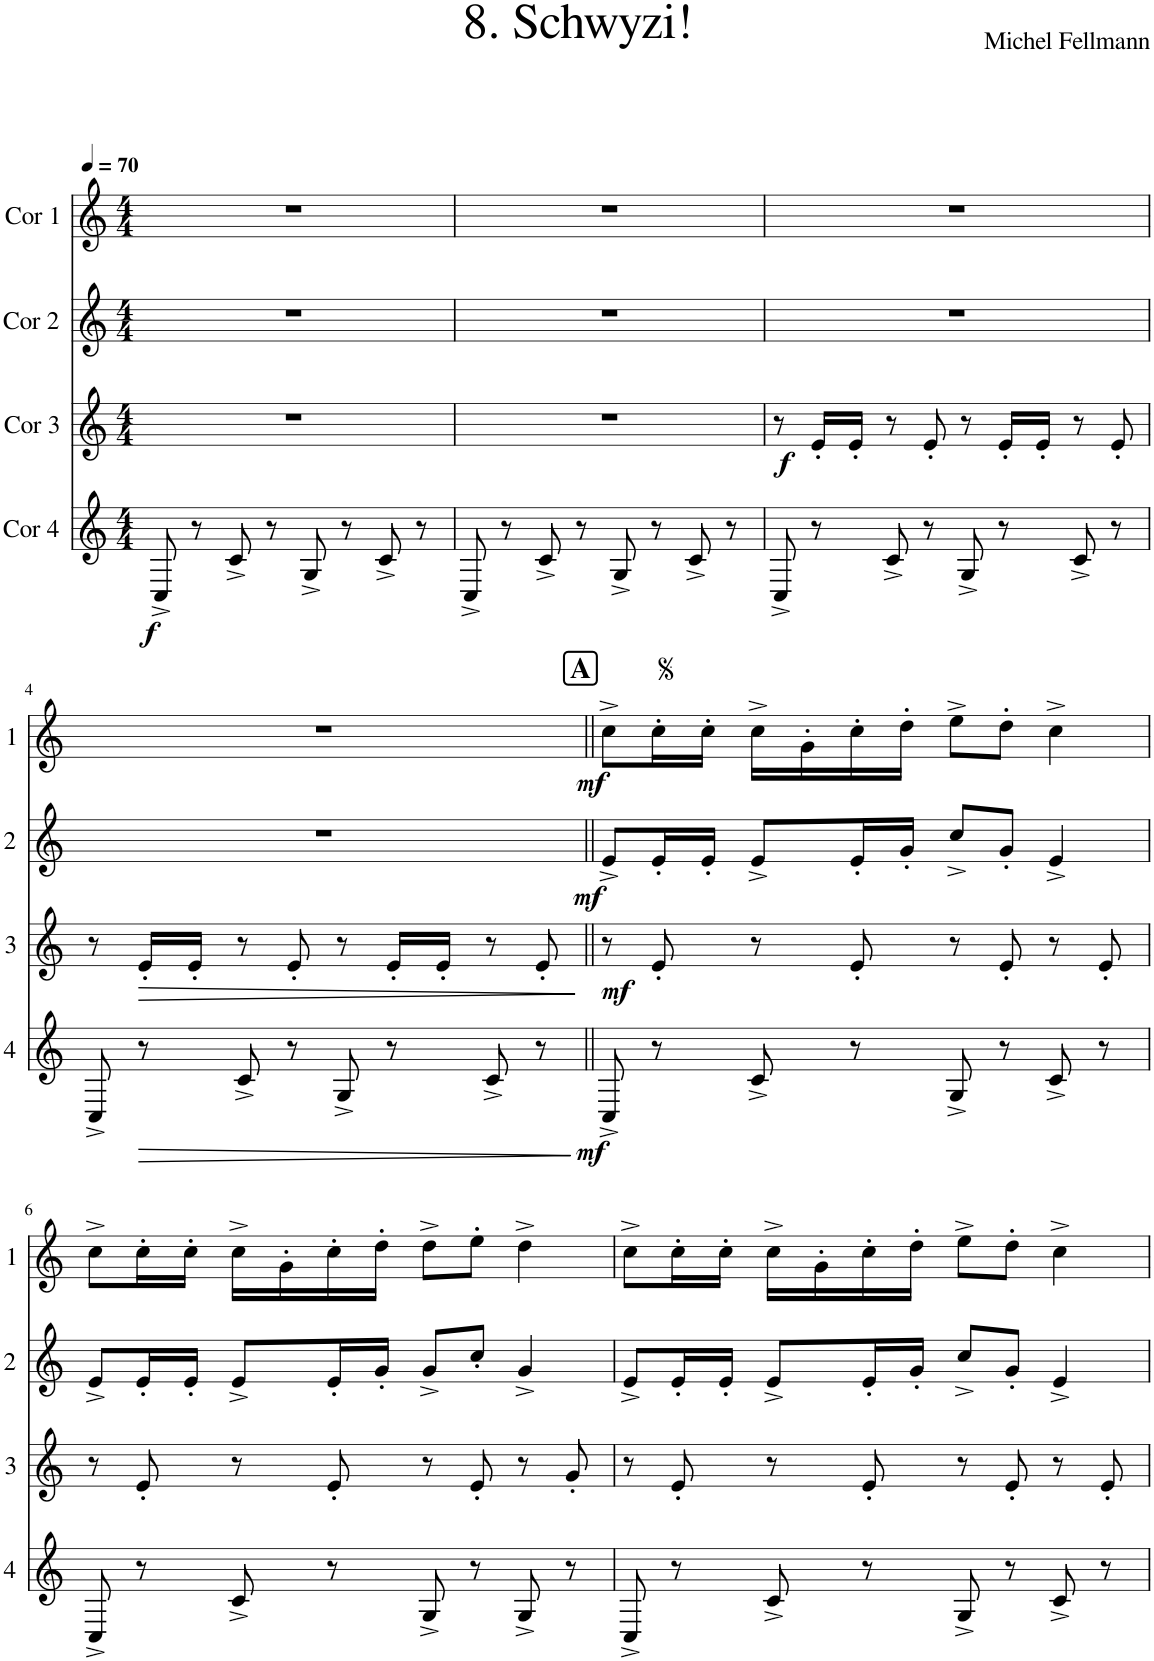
**kern	**dynam	**kern	**dynam	**kern	**dynam	**kern	**dynam
*part4	*part4	*part3	*part3	*part2	*part2	*part1	*part1
*staff4	*staff4	*staff3	*staff3	*staff2	*staff2	*staff1	*staff1
*I"Cor 4	*	*I"Cor 3	*	*I"Cor 2	*	*I"Cor 1	*
*clefG2	*	*clefG2	*	*clefG2	*	*clefG2	*
*Trd4c7	*	*Trd4c7	*	*Trd4c7	*	*Trd4c7	*
*k[]	*	*k[]	*	*k[]	*	*k[]	*
*M4/4	*	*M4/4	*	*M4/4	*	*M4/4	*
*MM70	*	*MM70	*	*MM70	*	*MM70	*
=1	=1	=1	=1	=1	=1	=1	=1
!	!LO:DY:b	!	!	!	!	!	!
8C^/	f	1r	.	1r	.	1r	.
8r	.	.	.	.	.	.	.
8c^/	.	.	.	.	.	.	.
8r	.	.	.	.	.	.	.
8G^/	.	.	.	.	.	.	.
8r	.	.	.	.	.	.	.
8c^/	.	.	.	.	.	.	.
8r	.	.	.	.	.	.	.
=2	=2	=2	=2	=2	=2	=2	=2
8C^/	.	1r	.	1r	.	1r	.
8r	.	.	.	.	.	.	.
8c^/	.	.	.	.	.	.	.
8r	.	.	.	.	.	.	.
8G^/	.	.	.	.	.	.	.
8r	.	.	.	.	.	.	.
8c^/	.	.	.	.	.	.	.
8r	.	.	.	.	.	.	.
=3	=3	=3	=3	=3	=3	=3	=3
!	!	!	!LO:DY:b	!	!	!	!
8C^/	.	8r	f	1r	.	1r	.
8r	.	16e'/LL	.	.	.	.	.
.	.	16e'/JJ	.	.	.	.	.
8c^/	.	8r	.	.	.	.	.
8r	.	8e'/	.	.	.	.	.
8G^/	.	8r	.	.	.	.	.
8r	.	16e'/LL	.	.	.	.	.
.	.	16e'/JJ	.	.	.	.	.
8c^/	.	8r	.	.	.	.	.
8r	.	8e'/	.	.	.	.	.
!!LO:LB:g=z
=4	=4	=4	=4	=4	=4	=4	=4
8C^/	.	8r	.	1r	.	1r	.
!	!LO:HP:b	!	!LO:HP:b	!	!	!	!
8r	>	16e'/LL	>	.	.	.	.
.	.	16e'/JJ	.	.	.	.	.
8c^/	.	8r	.	.	.	.	.
8r	.	8e'/	.	.	.	.	.
8G^/	.	8r	.	.	.	.	.
8r	.	16e'/LL	.	.	.	.	.
.	.	16e'/JJ	.	.	.	.	.
8c^/	.	8r	.	.	.	.	.
8r	.	8e'/	.	.	.	.	.
.	]	.	]	.	.	.	.
!!LO:REH:place=s1:a:B:cj:fs=14:t=A
=5||	=5||	=5||	=5||	=5||	=5||	=5||	=5||
!	!LO:DY:b	!	!LO:DY:b	!	!LO:DY:b	!	!LO:DY:b
8C^/	mf	8r	mf	8e^/L	mf	8cc^\L	mf
8r	.	8e'/	.	16e'/L	.	16cc'\L	.
.	.	.	.	16e'/JJ	.	16cc'\JJ	.
8c^/	.	8r	.	8e^/L	.	16cc^\LL	.
.	.	.	.	.	.	16g'\	.
8r	.	8e'/	.	16e'/L	.	16cc'\	.
.	.	.	.	16g'/JJ	.	16dd'\JJ	.
8G^/	.	8r	.	8cc^/L	.	8ee^\L	.
8r	.	8e'/	.	8g'/J	.	8dd'\J	.
8c^/	.	8r	.	4e^/	.	4cc^\	.
8r	.	8e'/	.	.	.	.	.
!!LO:LB:g=z
=6	=6	=6	=6	=6	=6	=6	=6
8C^/	.	8r	.	8e^/L	.	8cc^\L	.
8r	.	8e'/	.	16e'/L	.	16cc'\L	.
.	.	.	.	16e'/JJ	.	16cc'\JJ	.
8c^/	.	8r	.	8e^/L	.	16cc^\LL	.
.	.	.	.	.	.	16g'\	.
8r	.	8e'/	.	16e'/L	.	16cc'\	.
.	.	.	.	16g'/JJ	.	16dd'\JJ	.
8G^/	.	8r	.	8g^/L	.	8dd^\L	.
8r	.	8e'/	.	8cc'/J	.	8ee'\J	.
8G^/	.	8r	.	4g^/	.	4dd^\	.
8r	.	8g'/	.	.	.	.	.
=7	=7	=7	=7	=7	=7	=7	=7
8C^/	.	8r	.	8e^/L	.	8cc^\L	.
8r	.	8e'/	.	16e'/L	.	16cc'\L	.
.	.	.	.	16e'/JJ	.	16cc'\JJ	.
8c^/	.	8r	.	8e^/L	.	16cc^\LL	.
.	.	.	.	.	.	16g'\	.
8r	.	8e'/	.	16e'/L	.	16cc'\	.
.	.	.	.	16g'/JJ	.	16dd'\JJ	.
8G^/	.	8r	.	8cc^/L	.	8ee^\L	.
8r	.	8e'/	.	8g'/J	.	8dd'\J	.
8c^/	.	8r	.	4e^/	.	4cc^\	.
8r	.	8e'/	.	.	.	.	.
=	=	=	=	=	=	=	=
*-	*-	*-	*-	*-	*-	*-	*-
